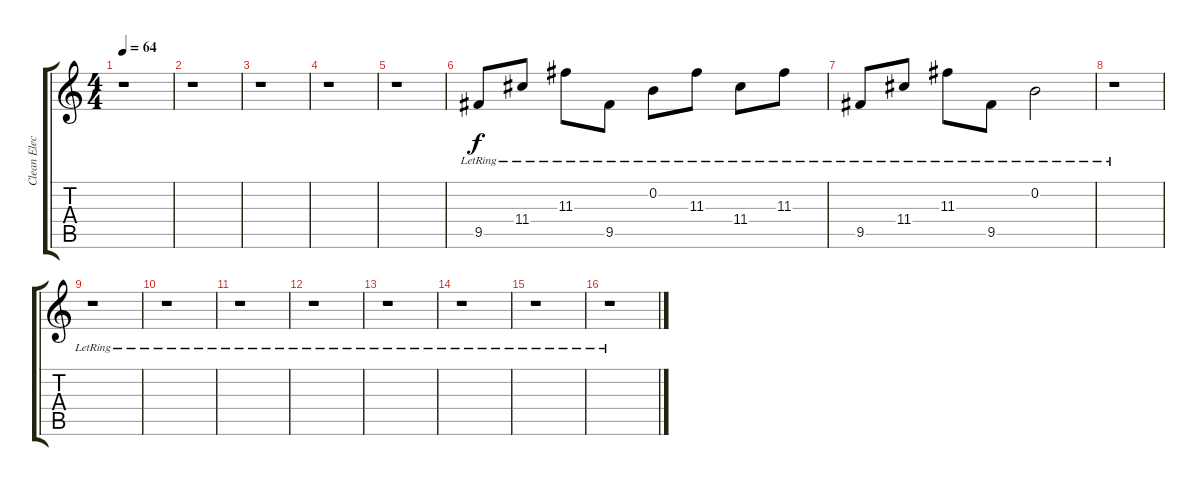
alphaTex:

\track ("Clean Elec." "Clean Elec") {instrument electricguitarjazz}
\staff {score tabs}
\tuning (E4 B3 G3 D3 A2 E2) {hide}
\ts (4 4)
\tempo 64
\clef g2
\ks c
r.1{dy f} |
r.1 |
r.1 |
r.1 |
r.1 |
9.5{lr}.8 11.4{lr}.8 11.3{lr}.8 9.5{lr}.8 0.2{lr}.8 11.3{lr}.8 11.4{lr}.8 11.3{lr}.8 |
9.5{lr}.8 11.4{lr}.8 11.3{lr}.8 9.5{lr}.8 0.2{lr}.2 |
r.1 |
r.1 |
r.1 |
r.1 |
r.1 |
r.1 |
r.1 |
r.1 |
r.1
